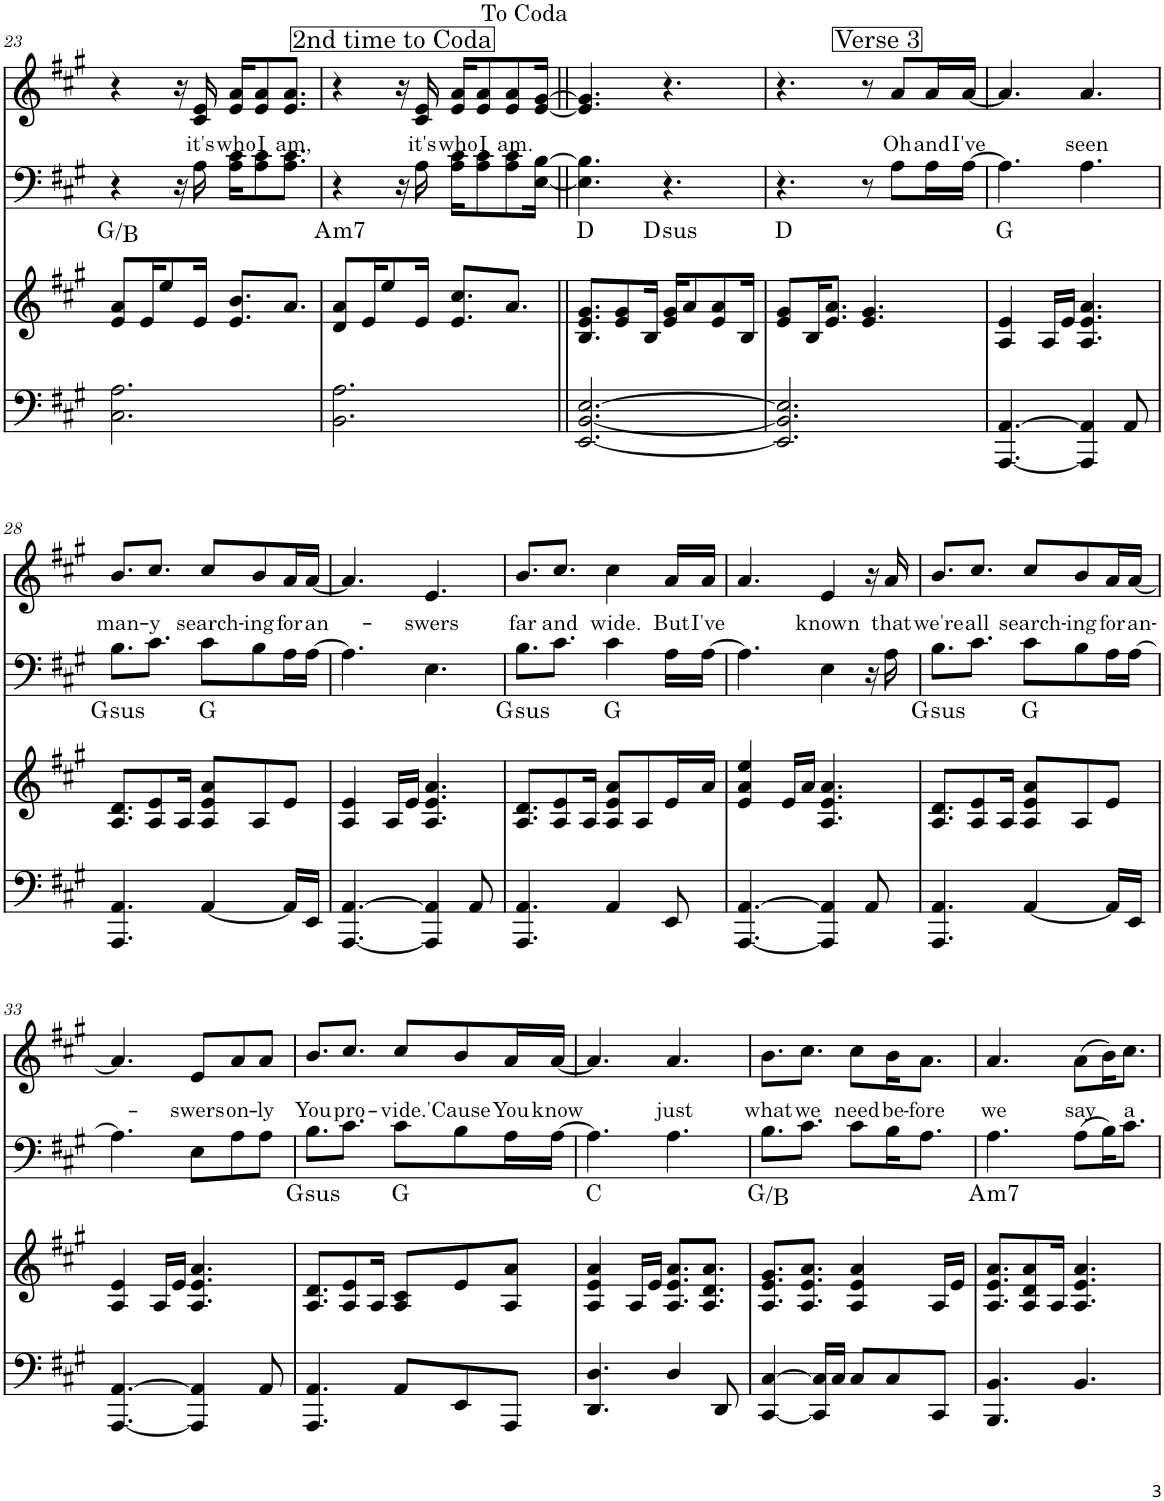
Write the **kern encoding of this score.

**kern	**kern	**harte	**kern	**kern	**text
*part3	*part3	*part3	*part2	*part1	*part1
*staff4	*staff3	*	*staff2	*staff1	*staff1
!!LO:PB:g=z
*clefF4	*clefG2	*	*clefF4	*clefG2	*
*k[f#c#g#]	*k[f#c#g#]	*	*k[f#c#g#]	*k[f#c#g#]	*
*M6/8	*M6/8	*	*M6/8	*M6/8	*
=23	=23	=23	=23	=23	=23
2.C#\ 2.A\	8e/ 8a/L	G:maj/3	4r	4r	.
.	16e/K	.	.	.	.
.	8ee/	.	.	.	.
.	.	.	16r	16r	.
!	!	!	!	!	!LO:LY:b
.	16e/Jk	.	16A\	16c#/ 16e/	it's
!	!	!	!	!	!LO:LY:b
.	8.e/ 8.b/L	.	16A\ 16c#\KL	16e/ 16a/KL	who
!	!	!	!	!	!LO:LY:b
.	.	.	8A\ 8c#\	8e/ 8a/	I
!	!	!	!	!	!LO:LY:b
.	8.a/J	.	8.A\ 8.c#\J	8.e/ 8.a/J	am,
=24	=24	=24	=24	=24	=24
!	!	!LO:H:kt=m7	!	!	!
2.BB\ 2.A\	8d/ 8a/L	A:min7	4r	4r	.
.	16e/K	.	.	.	.
.	8ee/	.	.	.	.
.	.	.	16r	16r	.
!	!	!	!	!	!LO:LY:b
.	16e/Jk	.	16A\	16c#/ 16e/	it's
!	!	!	!	!	!LO:LY:b
.	8.e/ 8.cc#/L	.	16A\ 16c#\KL	16e/ 16a/KL	who
!	!	!	!	!	!LO:LY:b
.	.	.	8A\ 8c#\	8e/ 8a/	I
!	!	!	!	!	!LO:LY:b
.	8.a/J	.	8A\ 8c#\	8e/ 8a/	am.
!	!	!	!	!LO:TX:a:t=2nd time to Coda	!
.	.	.	[16E\ [16B\Jk	[16e/ [16g#/Jk	.
=25||	=25||	=25||	=25||	=25||	=25||
[2.EE/ [2.BB/ [2.E/	8.B/ 8.e/ 8.g#/L	D:maj	4.E\] 4.B\]	4.e/] 4.g#/]	.
.	8e/ 8g#/	.	.	.	.
.	16B/Jk	.	.	.	.
!	!	!LO:H:kt=sus	!	!	!
.	16e/ 16g#/KL	D:sus4	4.r	4.r	.
.	8a/	.	.	.	.
.	8e/ 8a/	.	.	.	.
.	16B/Jk	.	.	.	.
=26	=26	=26	=26	=26	=26
2.EE/] 2.BB/] 2.E/]	8e/ 8g#/L	D:maj	4.r	4.r	.
.	16B/K	.	.	.	.
.	8.e/ 8.a/J	.	.	.	.
.	4.e/ 4.g#/	.	8r	8r	.
!	!	!	!	!	!LO:LY:b
.	.	.	8A\L	8a/L	Oh
!	!	!	!	!	!LO:LY:b
.	.	.	16A\L	16a/L	and
!	!	!	!	!LO:TX:a:t=Verse 3	!
!	!	!	!	!	!LO:LY:b
.	.	.	[16A\JJ	[16a/JJ	I've
=27	=27	=27	=27	=27	=27
[4.AAA/ [4.AA/	4A/ 4e/	G:maj	4.A\]	4.a/]	.
.	16A/LL	.	.	.	.
.	16e/JJ	.	.	.	.
!	!	!	!	!	!LO:LY:b
4AAA/] 4AA/]	4.A/ 4.e/ 4.a/	.	4.A\	4.a/	seen
8AA/	.	.	.	.	.
!!LO:LB:g=z
=28	=28	=28	=28	=28	=28
!	!	!LO:H:kt=sus	!	!	!LO:LY:b
4.AAA/ 4.AA/	8.A/ 8.d/L	G:sus4	8.B\L	8.b/L	man-
!	!	!	!	!	!LO:LY:b
.	8A/ 8e/	.	8.c#\J	8.cc#/J	-y
.	16A/Jk	.	.	.	.
!	!	!	!	!	!LO:LY:b
[4AA/	8A/ 8e/ 8a/L	G:maj	8c#\L	8cc#/L	search-
!	!	!	!	!	!LO:LY:b
.	8A/	.	8B\	8b/	-ing
!	!	!	!	!	!LO:LY:b
16AA/LL]	8e/J	.	16A\L	16a/L	for
!	!	!	!	!	!LO:LY:b
16EE/JJ	.	.	[16A\JJ	[16a/JJ	an-
=29	=29	=29	=29	=29	=29
[4.AAA/ [4.AA/	4A/ 4e/	.	4.A\]	4.a/]	.
.	16A/LL	.	.	.	.
.	16e/JJ	.	.	.	.
!	!	!	!	!	!LO:LY:b
4AAA/] 4AA/]	4.A/ 4.e/ 4.a/	.	4.E\	4.e/	-swers
8AA/	.	.	.	.	.
=30	=30	=30	=30	=30	=30
!	!	!LO:H:kt=sus	!	!	!LO:LY:b
4.AAA/ 4.AA/	8.A/ 8.d/L	G:sus4	8.B\L	8.b/L	far
!	!	!	!	!	!LO:LY:b
.	8A/ 8e/	.	8.c#\J	8.cc#/J	and
.	16A/Jk	.	.	.	.
!	!	!	!	!	!LO:LY:b
4AA/	8A/ 8e/ 8a/L	G:maj	4c#\	4cc#\	wide.
.	8A/	.	.	.	.
!	!	!	!	!	!LO:LY:b
8EE/	16e/L	.	16A\LL	16a/LL	But
!	!	!	!	!	!LO:LY:b
.	16a/JJ	.	[16A\JJ	16a/JJ	I've
=31	=31	=31	=31	=31	=31
[4.AAA/ [4.AA/	4e/ 4a/ 4ee/	.	4.A\]	4.a/	.
.	16e/LL	.	.	.	.
.	16a/JJ	.	.	.	.
!	!	!	!	!	!LO:LY:b
4AAA/] 4AA/]	4.A/ 4.e/ 4.a/	.	4E\	4e/	known
8AA/	.	.	16r	16r	.
!	!	!	!	!	!LO:LY:b
.	.	.	16A\	16a/	that
=32	=32	=32	=32	=32	=32
!	!	!LO:H:kt=sus	!	!	!LO:LY:b
4.AAA/ 4.AA/	8.A/ 8.d/L	G:sus4	8.B\L	8.b/L	we're
!	!	!	!	!	!LO:LY:b
.	8A/ 8e/	.	8.c#\J	8.cc#/J	all
.	16A/Jk	.	.	.	.
!	!	!	!	!	!LO:LY:b
[4AA/	8A/ 8e/ 8a/L	G:maj	8c#\L	8cc#/L	search-
!	!	!	!	!	!LO:LY:b
.	8A/	.	8B\	8b/	-ing
!	!	!	!	!	!LO:LY:b
16AA/LL]	8e/J	.	16A\L	16a/L	for
!	!	!	!	!	!LO:LY:b
16EE/JJ	.	.	[16A\JJ	[16a/JJ	an-
!!LO:LB:g=z
=33	=33	=33	=33	=33	=33
[4.AAA/ [4.AA/	4A/ 4e/	.	4.A\]	4.a/]	.
.	16A/LL	.	.	.	.
.	16e/JJ	.	.	.	.
!	!	!	!	!	!LO:LY:b
4AAA/] 4AA/]	4.A/ 4.e/ 4.a/	.	8E\L	8e/L	-swers
!	!	!	!	!	!LO:LY:b
.	.	.	8A\	8a/	on-
!	!	!	!	!	!LO:LY:b
8AA/	.	.	8A\J	8a/J	-ly
=34	=34	=34	=34	=34	=34
!	!	!LO:H:kt=sus	!	!	!LO:LY:b
4.AAA/ 4.AA/	8.A/ 8.d/L	G:sus4	8.B\L	8.b/L	You
!	!	!	!	!	!LO:LY:b
.	8A/ 8e/	.	8.c#\J	8.cc#/J	pro-
.	16A/Jk	.	.	.	.
!	!	!	!	!	!LO:LY:b
8AA/L	8A/ 8c#/L	G:maj	8c#\L	8cc#/L	-vide.
!	!	!	!	!	!LO:LY:b
8EE/	8e/	.	8B\	8b/	'Cause
!	!	!	!	!	!LO:LY:b
8AAA/J	8A/ 8a/J	.	16A\L	16a/L	You
!	!	!	!	!	!LO:LY:b
.	.	.	[16A\JJ	[16a/JJ	know
=35	=35	=35	=35	=35	=35
4.DD/ 4.D/	4A/ 4e/ 4a/	C:maj	4.A\]	4.a/]	.
.	16A/LL	.	.	.	.
.	16e/JJ	.	.	.	.
!	!	!	!	!	!LO:LY:b
4D/	8.A/ 8.e/ 8.a/L	.	4.A\	4.a/	just
.	8.A/ 8.d/ 8.a/J	.	.	.	.
8DD/	.	.	.	.	.
=36	=36	=36	=36	=36	=36
!	!	!	!	!	!LO:LY:b
[4CC#/ [4C#/	8.A/ 8.e/ 8.g#/L	G:maj/3	8.B\L	8.b\L	what
!	!	!	!	!	!LO:LY:b
.	8.A/ 8.e/ 8.a/J	.	8.c#\J	8.cc#\J	we
16CC#/] 16C#/]LL	.	.	.	.	.
16C#/JJ	.	.	.	.	.
!	!	!	!	!	!LO:LY:b
8C#/L	4A/ 4e/ 4a/	.	8c#\L	8cc#\L	need
!	!	!	!	!	!LO:LY:b
8C#/	.	.	16B\K	16b\K	be-
!	!	!	!	!	!LO:LY:b
.	.	.	8.A\J	8.a\J	-fore
8CC#/J	16A/LL	.	.	.	.
.	16e/JJ	.	.	.	.
=37	=37	=37	=37	=37	=37
!	!	!LO:H:kt=m7	!	!	!LO:LY:b
4.BBB/ 4.BB/	8.A/ 8.e/ 8.a/L	A:min7	4.A\	4.a/	we
.	8A/ 8d/ 8a/	.	.	.	.
.	16A/Jk	.	.	.	.
!	!	!	!	!	!LO:LY:b
4.BB/	4.A/ 4.e/ 4.a/	.	(8A\L	(8a\L	say
.	.	.	16B\K)	16b\K)	.
!	!	!	!	!	!LO:LY:b
.	.	.	8.c#\J	8.cc#\J	a
=	=	=	=	=	=
*-	*-	*-	*-	*-	*-
